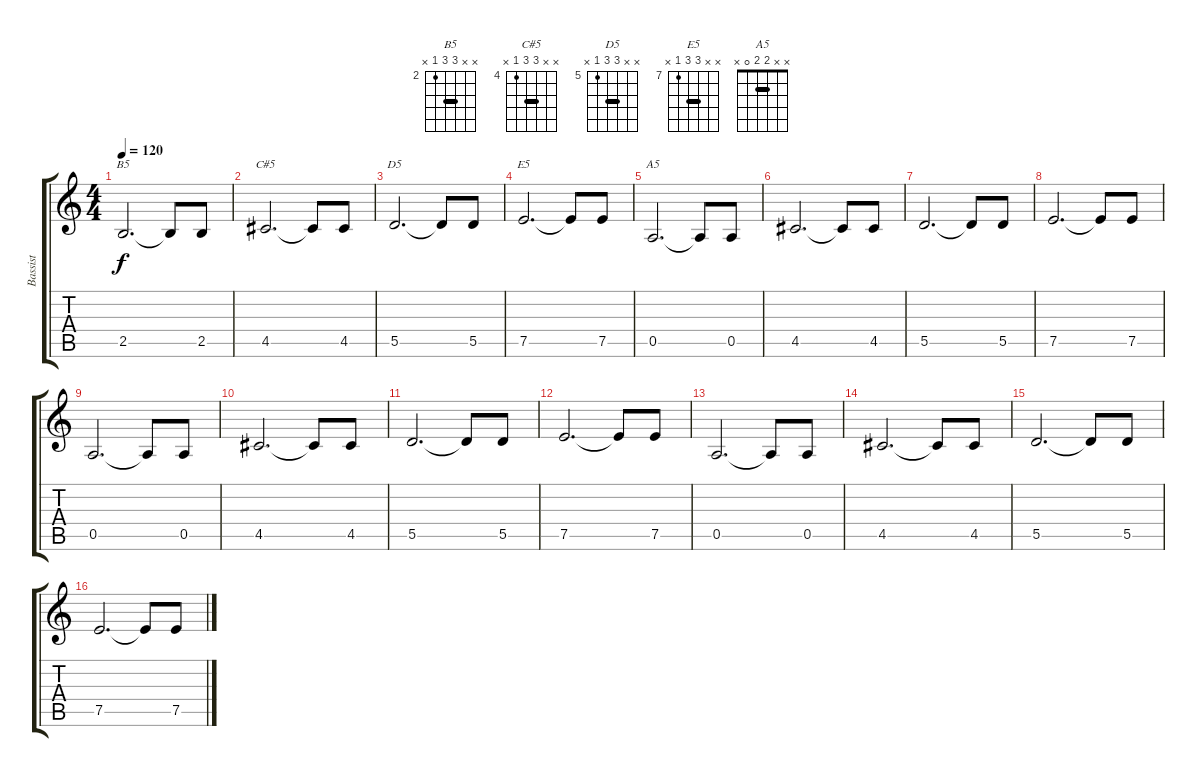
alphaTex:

\track ("Bassist" "Bassist") {instrument electricbassfinger}
\staff {score tabs}
\tuning (E4 B3 G3 D3 A2 E2) {hide}
\chord ("B5" x x 4 4 2 x) {firstfret 2 barre 4}
\chord ("C#5" x x 6 6 4 x) {firstfret 4 barre 6}
\chord ("D5" x x 7 7 5 x) {firstfret 5 barre 7}
\chord ("E5" x x 9 9 7 x) {firstfret 7 barre 9}
\chord ("A5" x x 2 2 0 x) {barre 2}
\ts (4 4)
\tempo 120
\clef g2
\ks c
2.5.2{d ch "B5" dy f} 2.5{t}.8 2.5.8 |
4.5.2{d ch "C#5"} 4.5{t}.8 4.5.8 |
5.5.2{d ch "D5"} 5.5{t}.8 5.5.8 |
7.5.2{d ch "E5"} 7.5{t}.8 7.5.8 |
0.5.2{d ch "A5"} 0.5{t}.8 0.5.8 |
4.5.2{d} 4.5{t}.8 4.5.8 |
5.5.2{d} 5.5{t}.8 5.5.8 |
7.5.2{d} 7.5{t}.8 7.5.8 |
0.5.2{d} 0.5{t}.8 0.5.8 |
4.5.2{d} 4.5{t}.8 4.5.8 |
5.5.2{d} 5.5{t}.8 5.5.8 |
7.5.2{d} 7.5{t}.8 7.5.8 |
0.5.2{d} 0.5{t}.8 0.5.8 |
4.5.2{d} 4.5{t}.8 4.5.8 |
5.5.2{d} 5.5{t}.8 5.5.8 |
7.5.2{d} 7.5{t}.8 7.5.8
